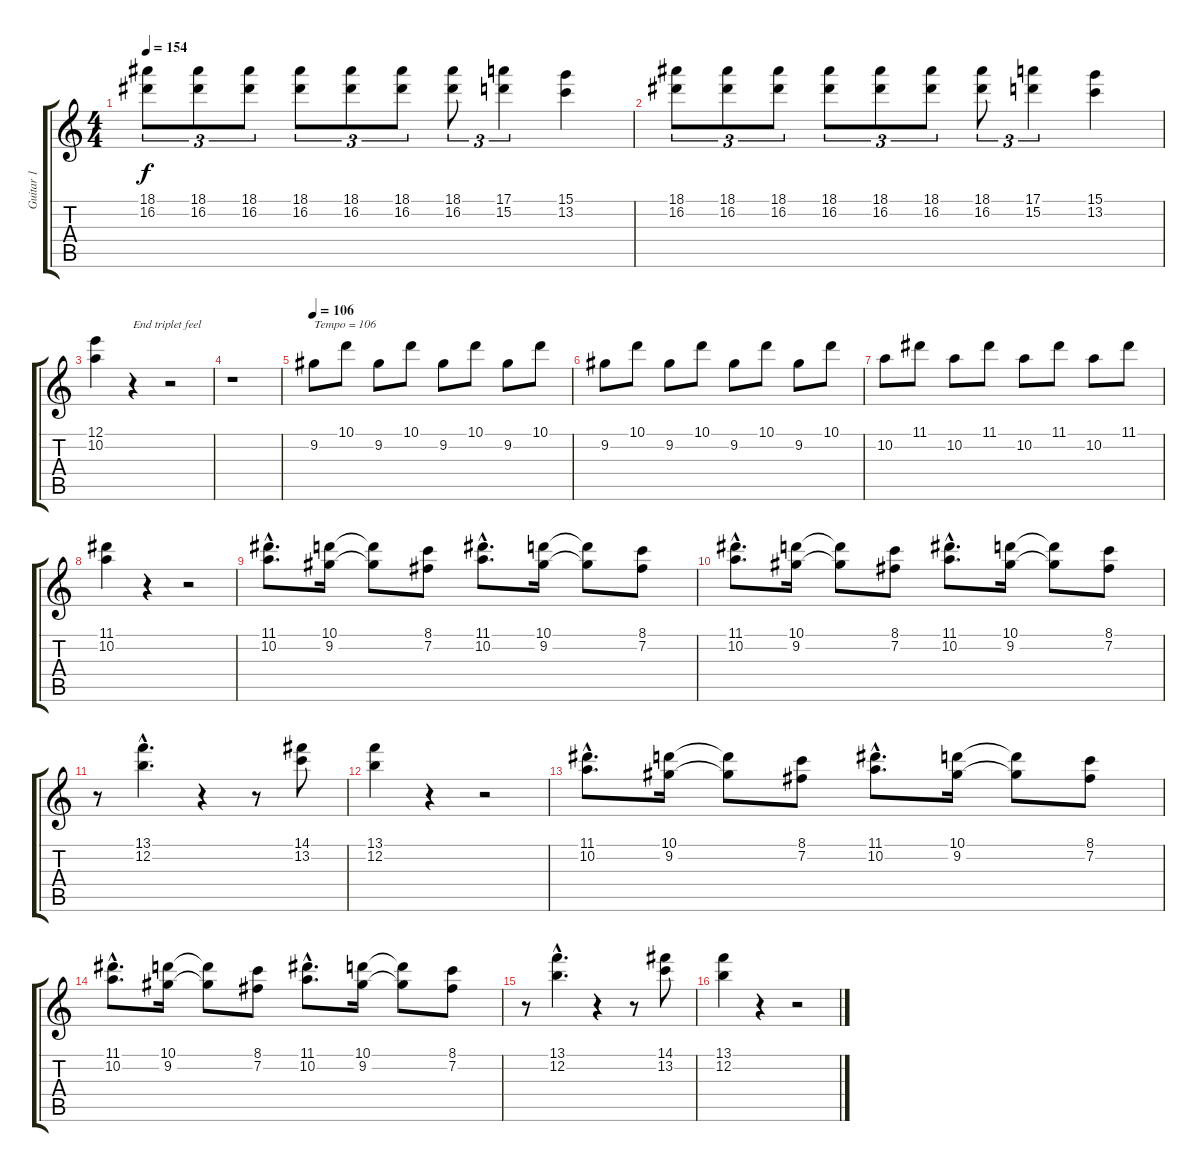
\track ("Guitar 1" "Guitar 1") {instrument overdrivenguitar}
\staff {score tabs}
\tuning (E4 B3 G3 D3 A2 E2) {hide}
\ts (4 4)
\tempo 154
\clef g2
\ks c
(18.1 16.2).8{tu (3 2) dy f} (18.1 16.2).8{tu (3 2)} (18.1 16.2).8{tu (3 2)} (18.1 16.2).8{tu (3 2)} (18.1 16.2).8{tu (3 2)} (18.1 16.2).8{tu (3 2)} (18.1 16.2).8{tu (3 2)} (17.1 15.2).4{tu (3 2)} (15.1 13.2).4 |
(18.1 16.2).8{tu (3 2)} (18.1 16.2).8{tu (3 2)} (18.1 16.2).8{tu (3 2)} (18.1 16.2).8{tu (3 2)} (18.1 16.2).8{tu (3 2)} (18.1 16.2).8{tu (3 2)} (18.1 16.2).8{tu (3 2)} (17.1 15.2).4{tu (3 2)} (15.1 13.2).4 |
(12.1 10.2).4 r.4{txt "End triplet feel"} r.2 |
r.1 |
\tempo 106
9.2.8{txt "Tempo = 106"} 10.1.8 9.2.8 10.1.8 9.2.8 10.1.8 9.2.8 10.1.8 |
9.2.8 10.1.8 9.2.8 10.1.8 9.2.8 10.1.8 9.2.8 10.1.8 |
10.2.8 11.1.8 10.2.8 11.1.8 10.2.8 11.1.8 10.2.8 11.1.8 |
(11.1 10.2).4 r.4 r.2 |
(11.1{hac} 10.2{hac}).8{d} (10.1 9.2).16 (10.1{t} 9.2{t}).8 (8.1 7.2).8 (11.1{hac} 10.2{hac}).8{d} (10.1 9.2).16 (10.1{t} 9.2{t}).8 (8.1 7.2).8 |
(11.1{hac} 10.2{hac}).8{d} (10.1 9.2).16 (10.1{t} 9.2{t}).8 (8.1 7.2).8 (11.1{hac} 10.2{hac}).8{d} (10.1 9.2).16 (10.1{t} 9.2{t}).8 (8.1 7.2).8 |
r.8 (13.1{hac} 12.2{hac}).4{d} r.4 r.8 (14.1 13.2).8 |
(13.1 12.2).4 r.4 r.2 |
(11.1{hac} 10.2{hac}).8{d} (10.1 9.2).16 (10.1{t} 9.2{t}).8 (8.1 7.2).8 (11.1{hac} 10.2{hac}).8{d} (10.1 9.2).16 (10.1{t} 9.2{t}).8 (8.1 7.2).8 |
(11.1{hac} 10.2{hac}).8{d} (10.1 9.2).16 (10.1{t} 9.2{t}).8 (8.1 7.2).8 (11.1{hac} 10.2{hac}).8{d} (10.1 9.2).16 (10.1{t} 9.2{t}).8 (8.1 7.2).8 |
r.8 (13.1{hac} 12.2{hac}).4{d} r.4 r.8 (14.1 13.2).8 |
(13.1 12.2).4 r.4 r.2
